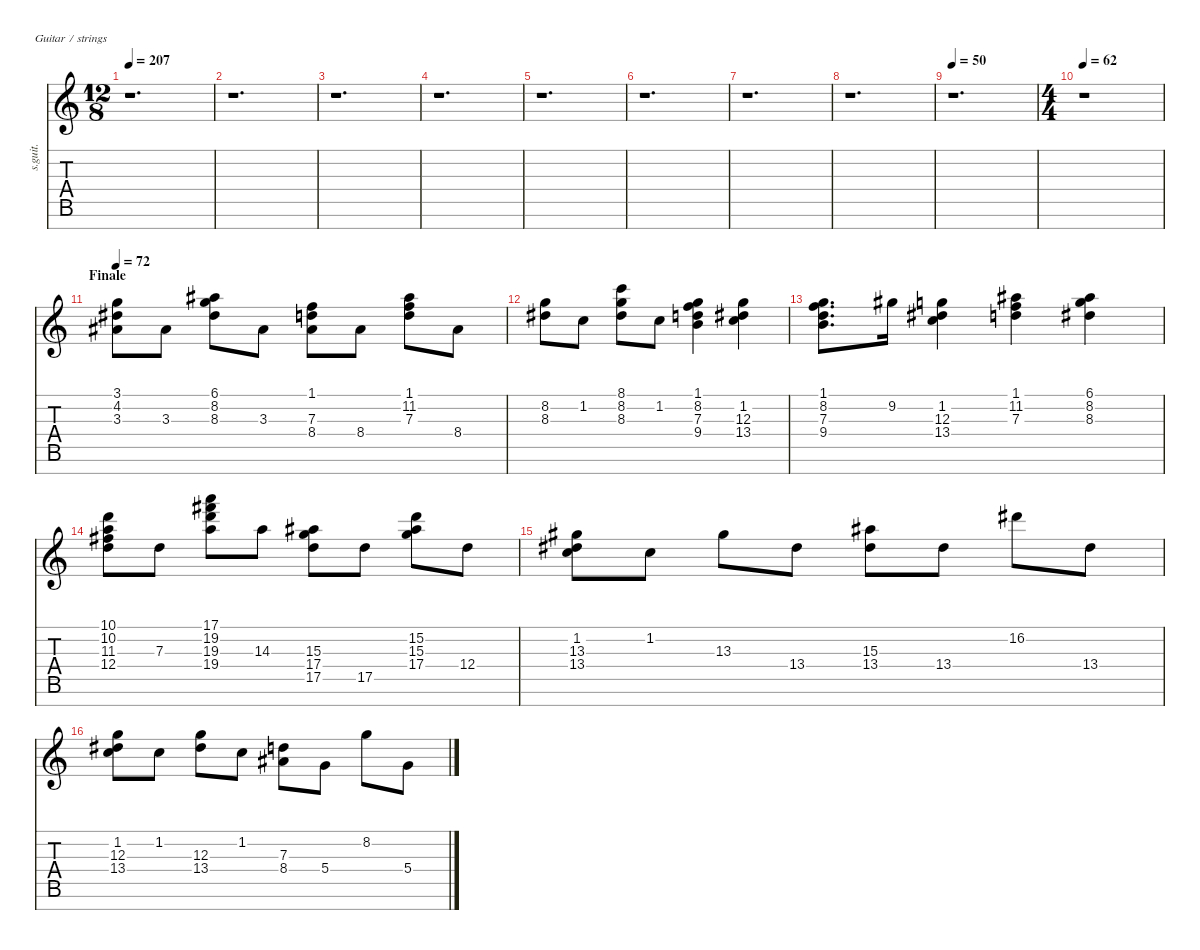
\defaultSystemsLayout 4
\hideDynamics
\bracketExtendMode nobrackets
\track ("Freddie | Piano LH" "s.guit.") {instrument brightacousticpiano}
\staff {score tabs}
\tuning (E4 B3 G3 D3 A2 E2 B1)
\displaytranspose 12
\ts (12 8)
\tempo 207
\clef g2
\ks c
r.1{d dy f} |
r.1{d} |
r.1{d} |
r.1{d} |
r.1{d} |
r.1{d} |
r.1{d} |
r.1{d} |
\tempo 50
r.1{d} |
\ts (4 4)
\beaming (8 2 2 2 2)
\tempo 62
r.1 |
\section ("" "Finale")
\tempo 72
(3.1 4.2{acc #} 3.3{acc #}).8{lyrics (0 "") lyrics (1 "") lyrics (2 "") lyrics (3 "") lyrics (4 "")} 3.3{acc #}.8{lyrics (0 "") lyrics (1 "") lyrics (2 "") lyrics (3 "") lyrics (4 "")} (6.1{acc #} 8.2 8.3{acc #}).8{lyrics (0 "") lyrics (1 "") lyrics (2 "") lyrics (3 "") lyrics (4 "")} 3.3{acc #}.8{lyrics (0 "") lyrics (1 "") lyrics (2 "") lyrics (3 "") lyrics (4 "")} (1.1 7.3 8.4{acc #}).8{lyrics (0 "") lyrics (1 "") lyrics (2 "") lyrics (3 "") lyrics (4 "")} 8.4{acc #}.8{lyrics (0 "") lyrics (1 "") lyrics (2 "") lyrics (3 "") lyrics (4 "")} (1.1 11.2{acc #} 7.3).8{lyrics (0 "") lyrics (1 "") lyrics (2 "") lyrics (3 "") lyrics (4 "")} 8.4{acc #}.8{lyrics (0 "") lyrics (1 "") lyrics (2 "") lyrics (3 "") lyrics (4 "")} |
(8.2 8.3{acc #}).8{lyrics (0 "") lyrics (1 "") lyrics (2 "") lyrics (3 "") lyrics (4 "")} 1.2.8{lyrics (0 "") lyrics (1 "") lyrics (2 "") lyrics (3 "") lyrics (4 "")} (8.1 8.2 8.3{acc #}).8{lyrics (0 "") lyrics (1 "") lyrics (2 "") lyrics (3 "") lyrics (4 "")} 1.2.8{lyrics (0 "") lyrics (1 "") lyrics (2 "") lyrics (3 "") lyrics (4 "")} (1.1 8.2 7.3 9.4).4{lyrics (0 "") lyrics (1 "") lyrics (2 "") lyrics (3 "") lyrics (4 "")} (1.2 12.3 13.4{acc #}).4{lyrics (0 "") lyrics (1 "") lyrics (2 "") lyrics (3 "") lyrics (4 "")} |
(1.1 8.2 7.3 9.4).8{d lyrics (0 "") lyrics (1 "") lyrics (2 "") lyrics (3 "") lyrics (4 "")} 9.2{acc #}.16{lyrics (0 "") lyrics (1 "") lyrics (2 "") lyrics (3 "") lyrics (4 "")} (1.2 12.3 13.4{acc #}).4{lyrics (0 "") lyrics (1 "") lyrics (2 "") lyrics (3 "") lyrics (4 "")} (1.1 11.2{acc #} 7.3).4{lyrics (0 "") lyrics (1 "") lyrics (2 "") lyrics (3 "") lyrics (4 "")} (6.1{acc #} 8.2 8.3{acc #}).4{lyrics (0 "") lyrics (1 "") lyrics (2 "") lyrics (3 "") lyrics (4 "")} |
(10.1 10.2 11.3{acc #} 12.4).8{lyrics (0 "") lyrics (1 "") lyrics (2 "") lyrics (3 "") lyrics (4 "")} 7.3.8{lyrics (0 "") lyrics (1 "") lyrics (2 "") lyrics (3 "") lyrics (4 "")} (17.1 19.2{acc #} 19.3 19.4).8{lyrics (0 "") lyrics (1 "") lyrics (2 "") lyrics (3 "") lyrics (4 "")} 14.3.8{lyrics (0 "") lyrics (1 "") lyrics (2 "") lyrics (3 "") lyrics (4 "")} (15.3{acc #} 17.4 17.5).8{lyrics (0 "") lyrics (1 "") lyrics (2 "") lyrics (3 "") lyrics (4 "")} 17.5.8{lyrics (0 "") lyrics (1 "") lyrics (2 "") lyrics (3 "") lyrics (4 "")} (15.2 15.3{acc #} 17.4).8{lyrics (0 "") lyrics (1 "") lyrics (2 "") lyrics (3 "") lyrics (4 "")} 12.4.8{lyrics (0 "") lyrics (1 "") lyrics (2 "") lyrics (3 "") lyrics (4 "")} |
(1.2 13.3{acc #} 13.4{acc #}).8{lyrics (0 "") lyrics (1 "") lyrics (2 "") lyrics (3 "") lyrics (4 "")} 1.2.8{lyrics (0 "") lyrics (1 "") lyrics (2 "") lyrics (3 "") lyrics (4 "")} 13.3{acc #}.8{lyrics (0 "") lyrics (1 "") lyrics (2 "") lyrics (3 "") lyrics (4 "")} 13.4{acc #}.8{lyrics (0 "") lyrics (1 "") lyrics (2 "") lyrics (3 "") lyrics (4 "")} (15.3{acc #} 13.4{acc #}).8{lyrics (0 "") lyrics (1 "") lyrics (2 "") lyrics (3 "") lyrics (4 "")} 13.4{acc #}.8{lyrics (0 "") lyrics (1 "") lyrics (2 "") lyrics (3 "") lyrics (4 "")} 16.2{acc #}.8{lyrics (0 "") lyrics (1 "") lyrics (2 "") lyrics (3 "") lyrics (4 "")} 13.4{acc #}.8{lyrics (0 "") lyrics (1 "") lyrics (2 "") lyrics (3 "") lyrics (4 "")} |
(1.2 12.3 13.4{acc #}).8{lyrics (0 "") lyrics (1 "") lyrics (2 "") lyrics (3 "") lyrics (4 "")} 1.2.8{lyrics (0 "") lyrics (1 "") lyrics (2 "") lyrics (3 "") lyrics (4 "")} (12.3 13.4{acc #}).8{lyrics (0 "") lyrics (1 "") lyrics (2 "") lyrics (3 "") lyrics (4 "")} 1.2.8{lyrics (0 "") lyrics (1 "") lyrics (2 "") lyrics (3 "") lyrics (4 "")} (7.3 8.4{acc #}).8{lyrics (0 "") lyrics (1 "") lyrics (2 "") lyrics (3 "") lyrics (4 "")} 5.4.8{lyrics (0 "") lyrics (1 "") lyrics (2 "") lyrics (3 "") lyrics (4 "")} 8.2.8{lyrics (0 "") lyrics (1 "") lyrics (2 "") lyrics (3 "") lyrics (4 "")} 5.4.8{lyrics (0 "") lyrics (1 "") lyrics (2 "") lyrics (3 "") lyrics (4 "")}
